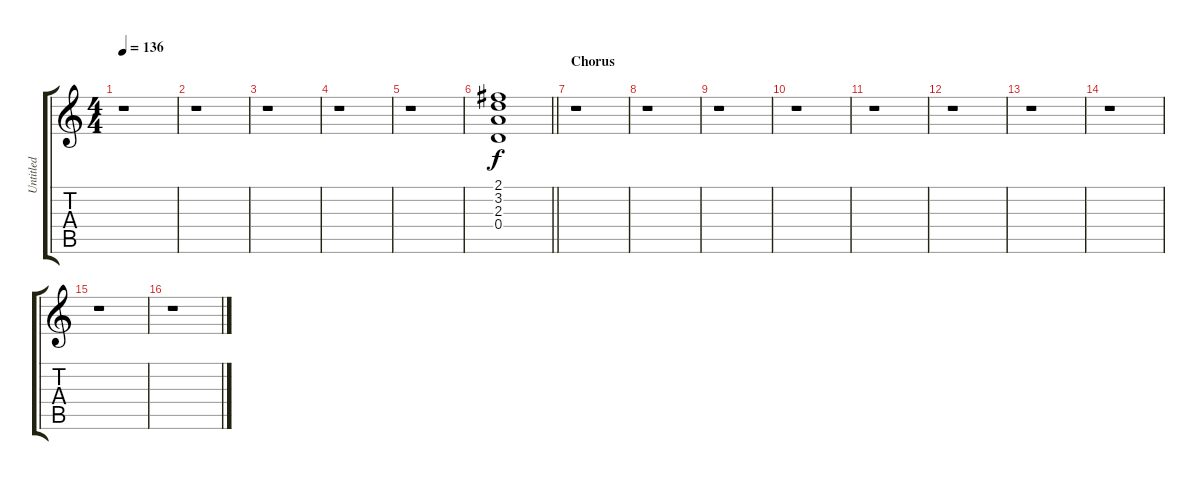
\track ("Untitled" "Untitled") {instrument distortionguitar}
\staff {score tabs}
\tuning (E4 B3 G3 D3 A2 E2) {hide}
\ts (4 4)
\tempo 136
\clef g2
\ks c
r.1{dy f} |
r.1 |
r.1 |
r.1 |
r.1 |
\barLineRight lightlight
(2.1 3.2 2.3 0.4).1 |
\section ("" "Chorus")
r.1 |
r.1 |
r.1 |
r.1 |
r.1 |
r.1 |
r.1 |
r.1 |
r.1 |
r.1
